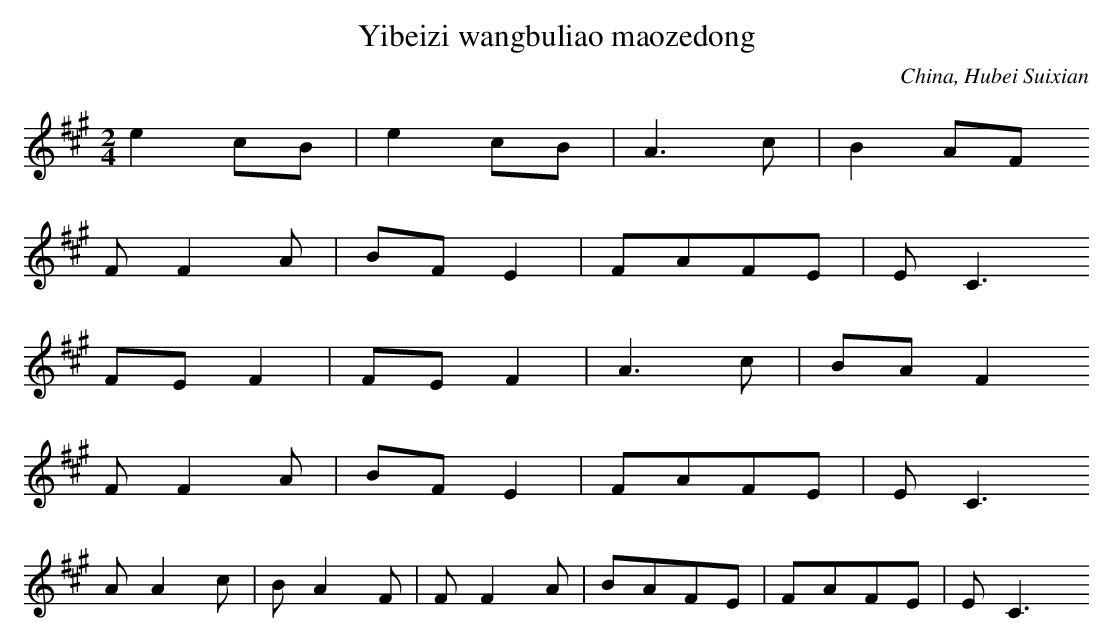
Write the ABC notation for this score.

X:1
T: Yibeizi wangbuliao maozedong
O: China, Hubei Suixian
M: 2/4
L: 1/8
K: A
e2cB | e2cB | A3c | B2AF
FF2A | BFE2 | FAFE | EC3
FEF2 | FEF2 | A3c | BAF2
FF2A | BFE2 | FAFE | EC3
AA2c | BA2F | FF2A | BAFE | FAFE | EC3
